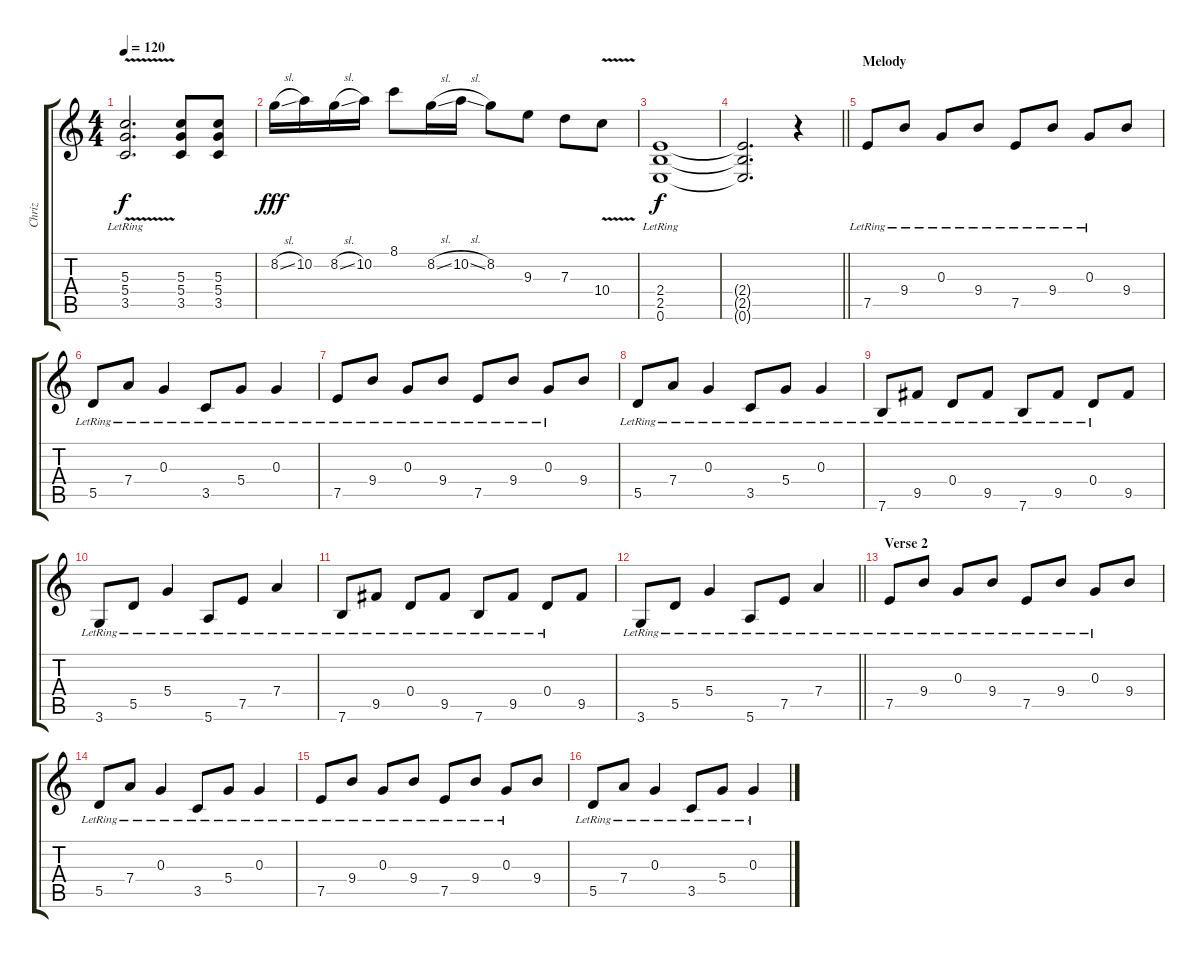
\track ("Chriz" "Chriz") {instrument acousticguitarsteel}
\staff {score tabs}
\tuning (E4 B3 G3 D3 A2 E2) {hide}
\ts (4 4)
\tempo 120
\clef g2
\ks c
(5.3{v lr} 5.4{v} 3.5{v}).2{d dy f} (5.3 5.4 3.5).8 (5.3 5.4 3.5).8 |
8.2{sl}.16{dy fff} 10.2.16 8.2{sl}.16 10.2.16 8.1.8 8.2{sl}.16 10.2{sl}.16 8.2.8 9.3.8 7.3.8 10.4{v}.8 |
(2.4{lr} 2.5 0.6).1{dy f} |
\barLineRight lightlight
(2.4{t} 2.5{t} 0.6{t}).2{d volume 8} r.4 |
\section ("" "Melody")
7.5{lr}.8{volume 13 instrument acousticguitarsteel} 9.4{lr}.8 0.3{lr}.8 9.4{lr}.8 7.5{lr}.8 9.4{lr}.8 0.3{lr}.8 9.4.8 |
5.5{lr}.8 7.4{lr}.8 0.3{lr}.4 3.5{lr}.8 5.4{lr}.8 0.3{lr}.4 |
7.5{lr}.8 9.4{lr}.8 0.3{lr}.8 9.4{lr}.8 7.5{lr}.8 9.4{lr}.8 0.3{lr}.8 9.4.8 |
5.5{lr}.8 7.4{lr}.8 0.3{lr}.4 3.5{lr}.8 5.4{lr}.8 0.3{lr}.4 |
7.6{lr}.8 9.5{lr}.8 0.4{lr}.8 9.5{lr}.8 7.6{lr}.8 9.5{lr}.8 0.4{lr}.8 9.5.8 |
3.6{lr}.8 5.5{lr}.8 5.4{lr}.4 5.6{lr}.8 7.5{lr}.8 7.4{lr}.4 |
7.6{lr}.8 9.5{lr}.8 0.4{lr}.8 9.5{lr}.8 7.6{lr}.8 9.5{lr}.8 0.4{lr}.8 9.5.8 |
\barLineRight lightlight
3.6{lr}.8 5.5{lr}.8 5.4{lr}.4 5.6{lr}.8 7.5{lr}.8 7.4{lr}.4 |
\section ("" "Verse 2")
7.5{lr}.8 9.4{lr}.8 0.3{lr}.8 9.4{lr}.8 7.5{lr}.8 9.4{lr}.8 0.3{lr}.8 9.4.8 |
5.5{lr}.8 7.4{lr}.8 0.3{lr}.4 3.5{lr}.8 5.4{lr}.8 0.3{lr}.4 |
7.5{lr}.8 9.4{lr}.8 0.3{lr}.8 9.4{lr}.8 7.5{lr}.8 9.4{lr}.8 0.3{lr}.8 9.4.8 |
5.5{lr}.8 7.4{lr}.8 0.3{lr}.4 3.5{lr}.8 5.4{lr}.8 0.3{lr}.4
